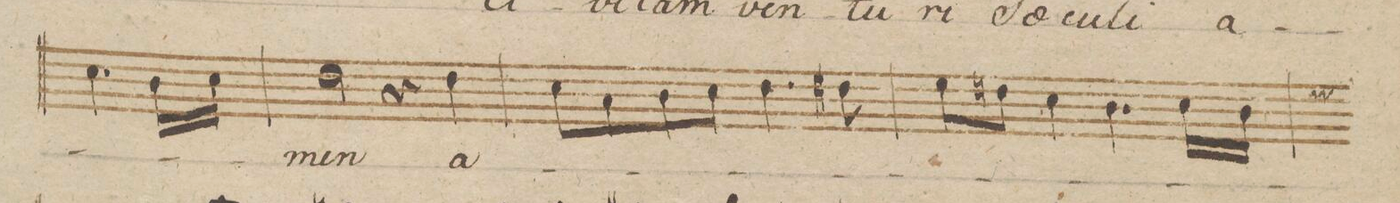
**kern	**text	**dynam
*I"Basso.	*	*
*clefF4	*	*
*k[b-]	*	*
*met(c)	*	*
*M4/4	*	*
4.E\	.	.
16D\LL	.	.
16E\JJ	.	.
=231	=231	=231
2F\	-men	.
4r	.	.
4F\	a-	.
=232	=232	=232
8E\L	.	.
8C\	.	.
8D\	.	.
8E\J	.	.
4.F\	.	.
8F#X\	.	.
=233	=233	=233
8G\L	.	.
8Fn\J	.	.
4E\	.	.
4.D\	.	.
16E\LL	.	.
16D\JJ	.	.
*custos:G	*	*
=234	=234	=234
*-	*-	*-
